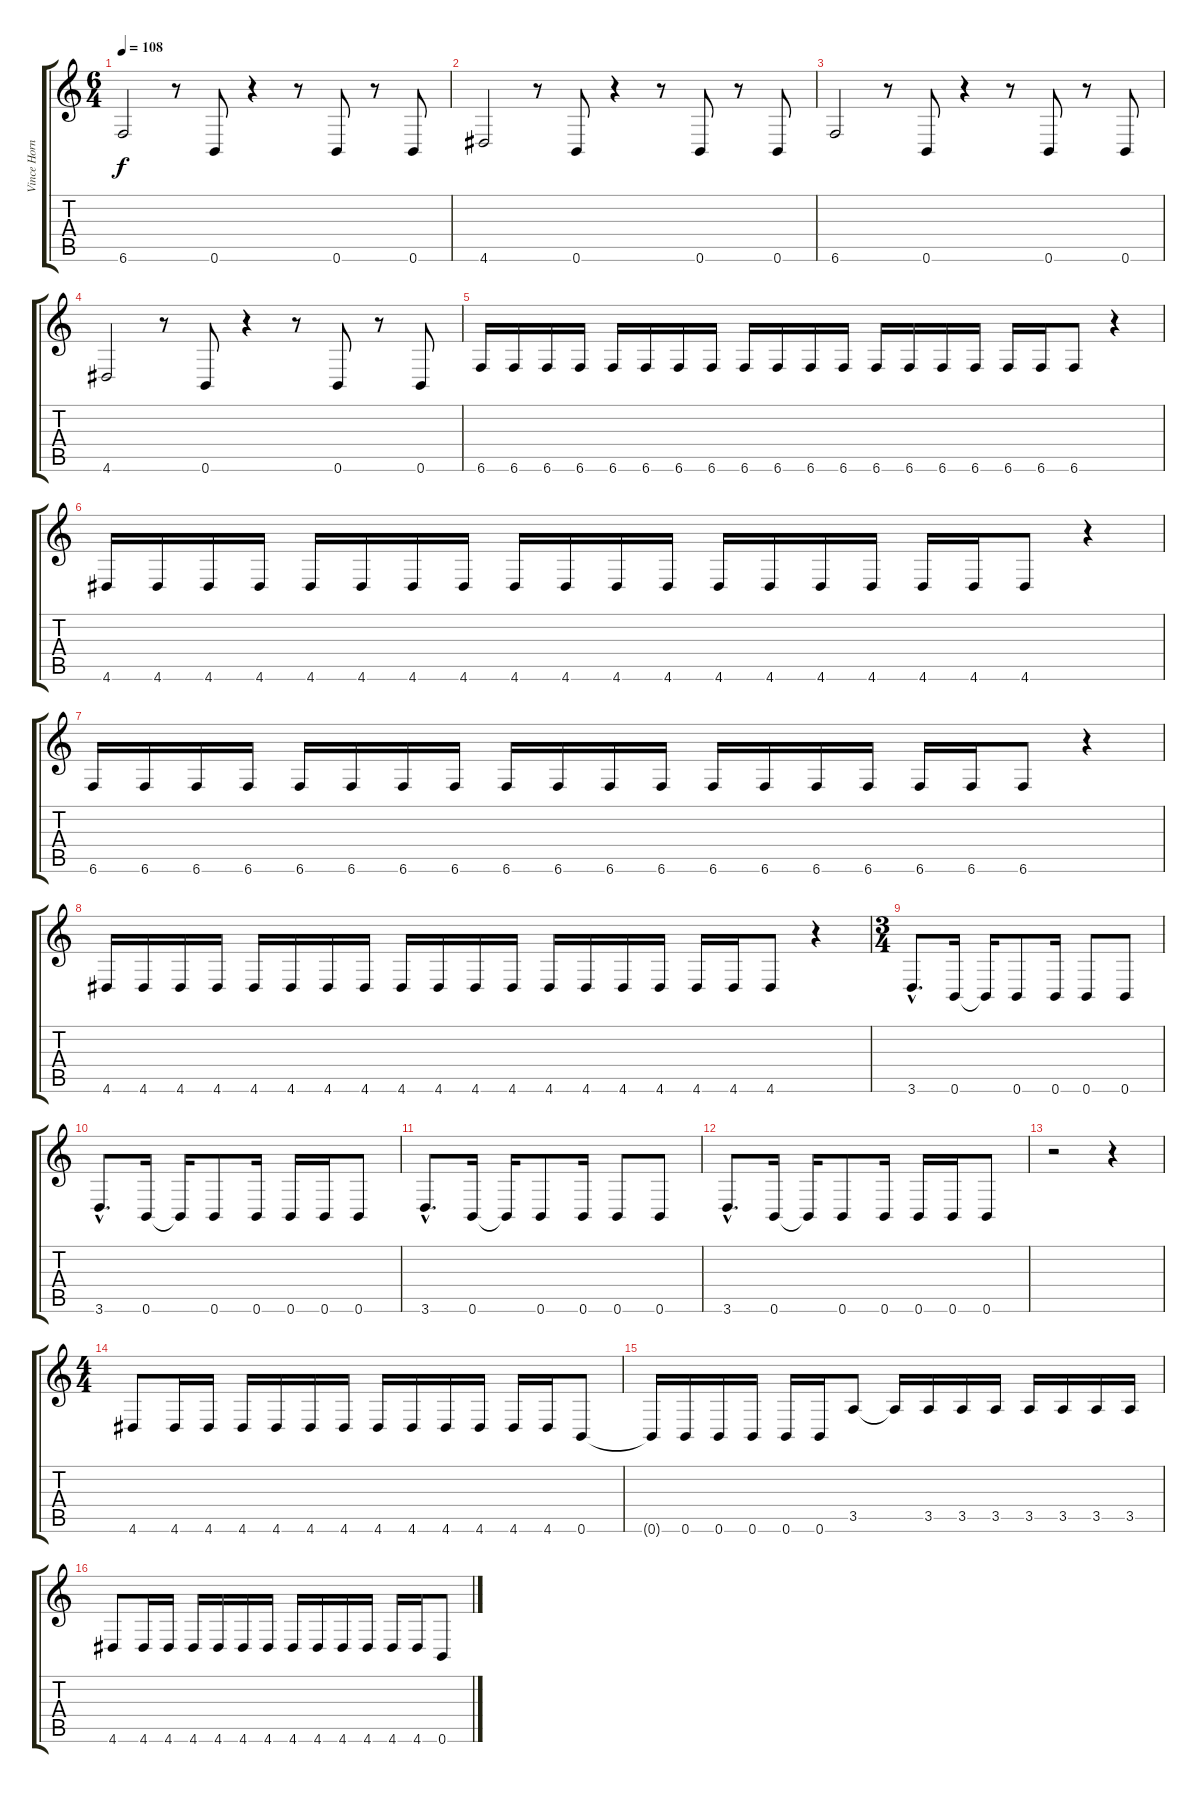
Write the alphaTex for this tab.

\track ("Vince Hornsby - Bass" "Vince Horn") {instrument electricbassfinger}
\staff {score tabs}
\tuning (Db4 Ab3 E3 B2 Gb2 B1) {hide}
\ts (6 4)
\tempo 108
\clef g2
\ks c
6.6.2{dy f instrument electricbassfinger} r.8 0.6.8 r.4 r.8 0.6.8 r.8 0.6.8 |
4.6.2 r.8 0.6.8 r.4 r.8 0.6.8 r.8 0.6.8 |
6.6.2 r.8 0.6.8 r.4 r.8 0.6.8 r.8 0.6.8 |
4.6.2 r.8 0.6.8 r.4 r.8 0.6.8 r.8 0.6.8 |
6.6.16 6.6.16 6.6.16 6.6.16 6.6.16 6.6.16 6.6.16 6.6.16 6.6.16 6.6.16 6.6.16 6.6.16 6.6.16 6.6.16 6.6.16 6.6.16 6.6.16 6.6.16 6.6.8 r.4 |
4.6.16 4.6.16 4.6.16 4.6.16 4.6.16 4.6.16 4.6.16 4.6.16 4.6.16 4.6.16 4.6.16 4.6.16 4.6.16 4.6.16 4.6.16 4.6.16 4.6.16 4.6.16 4.6.8 r.4 |
6.6.16 6.6.16 6.6.16 6.6.16 6.6.16 6.6.16 6.6.16 6.6.16 6.6.16 6.6.16 6.6.16 6.6.16 6.6.16 6.6.16 6.6.16 6.6.16 6.6.16 6.6.16 6.6.8 r.4 |
4.6.16 4.6.16 4.6.16 4.6.16 4.6.16 4.6.16 4.6.16 4.6.16 4.6.16 4.6.16 4.6.16 4.6.16 4.6.16 4.6.16 4.6.16 4.6.16 4.6.16 4.6.16 4.6.8 r.4 |
\ts (3 4)
3.6{hac}.8{d} 0.6.16 0.6{t}.16 0.6.8 0.6.16 0.6.8 0.6.8 |
3.6{hac}.8{d} 0.6.16 0.6{t}.16 0.6.8 0.6.16 0.6.16 0.6.16 0.6.8 |
3.6{hac}.8{d} 0.6.16 0.6{t}.16 0.6.8 0.6.16 0.6.8 0.6.8 |
3.6{hac}.8{d} 0.6.16 0.6{t}.16 0.6.8 0.6.16 0.6.16 0.6.16 0.6.8 |
r.2 r.4 |
\ts (4 4)
4.6.8 4.6.16 4.6.16 4.6.16 4.6.16 4.6.16 4.6.16 4.6.16 4.6.16 4.6.16 4.6.16 4.6.16 4.6.16 0.6.8 |
0.6{t}.16 0.6.16 0.6.16 0.6.16 0.6.16 0.6.16 3.5.8 3.5{t}.16 3.5.16 3.5.16 3.5.16 3.5.16 3.5.16 3.5.16 3.5.16 |
4.6.8 4.6.16 4.6.16 4.6.16 4.6.16 4.6.16 4.6.16 4.6.16 4.6.16 4.6.16 4.6.16 4.6.16 4.6.16 0.6.8
